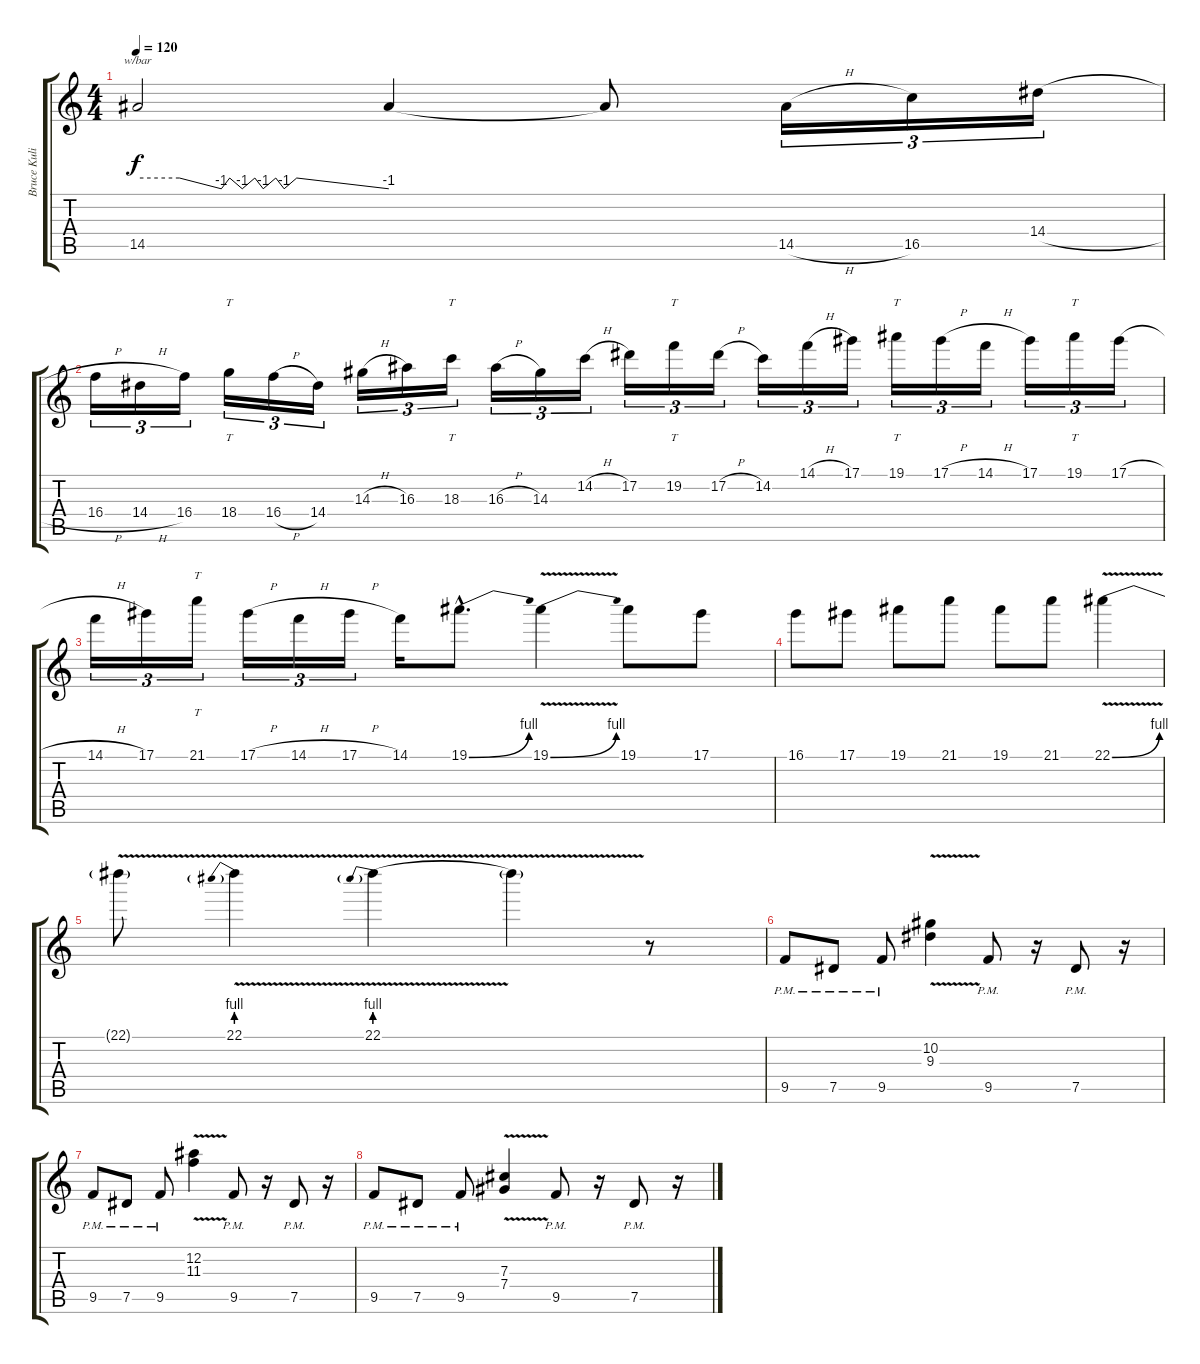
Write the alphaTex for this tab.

\track ("Bruce Kulick" "Bruce Kuli") {instrument overdrivenguitar}
\staff {score tabs}
\tuning (Eb4 Bb3 Gb3 Db3 Ab2 Eb2) {hide}
\ts (4 4)
\tempo 120
\clef g2
\ks c
14.5.2{tbe (custom default 0 0 10 0 20 -4 22 0 25 -4 28 0 30 -4 33 0 35 -4 38 0 60 -4) dy f} 14.5{t}.4 14.5{t}.8 14.5{h}.16{tu (3 2)} 16.5.16{tu (3 2)} 14.4{h}.16{tu (3 2)} |
16.4{h}.16{tu (3 2)} 14.4{h}.16{tu (3 2)} 16.4.16{tu (3 2)} 18.4.16{tt tu (3 2)} 16.4{h}.16{tu (3 2)} 14.4.16{tu (3 2)} 14.3{h}.16{tu (3 2)} 16.3.16{tu (3 2)} 18.3.16{tt tu (3 2)} 16.3{h}.16{tu (3 2)} 14.3.16{tu (3 2)} 14.2{h}.16{tu (3 2)} 17.2.16{tu (3 2)} 19.2.16{tt tu (3 2)} 17.2{h}.16{tu (3 2)} 14.2.16{tu (3 2)} 14.1{h}.16{tu (3 2)} 17.1.16{tu (3 2)} 19.1.16{tt tu (3 2)} 17.1{h}.16{tu (3 2)} 14.1{h}.16{tu (3 2)} 17.1.16{tu (3 2)} 19.1.16{tt tu (3 2)} 17.1{h}.16{tu (3 2)} |
14.1{h}.16{tu (3 2)} 17.1.16{tu (3 2)} 21.1.16{tt tu (3 2)} 17.1{h}.16{tu (3 2)} 14.1{h}.16{tu (3 2)} 17.1{h}.16{tu (3 2)} 14.1.16 19.1{be (bend 0 0 60 4) hac}.8{d} 19.1{be (bend 0 0 60 4) v}.4 19.1.8 17.1.8 |
16.1.8 17.1.8 19.1.8 21.1.8 19.1.8 21.1.8 22.1{be (bend 0 0 60 4) v}.4 |
22.1{t}.8 22.1{be (prebend 0 4 60 4) v}.4 22.1{be (prebend 0 4 60 4) v}.4 22.1{t}.4 r.8 |
9.5{pm}.8 7.5{pm}.8 9.5{pm}.8 (10.2{v} 9.3{v}).4 9.5{pm}.8 r.16 7.5{pm}.8 r.16 |
9.5{pm}.8 7.5{pm}.8 9.5{pm}.8 (12.2{v} 11.3{v}).4 9.5{pm}.8 r.16 7.5{pm}.8 r.16 |
9.5{pm}.8 7.5{pm}.8 9.5{pm}.8 (7.3{v} 7.4{v}).4 9.5{pm}.8 r.16 7.5{pm}.8 r.16
